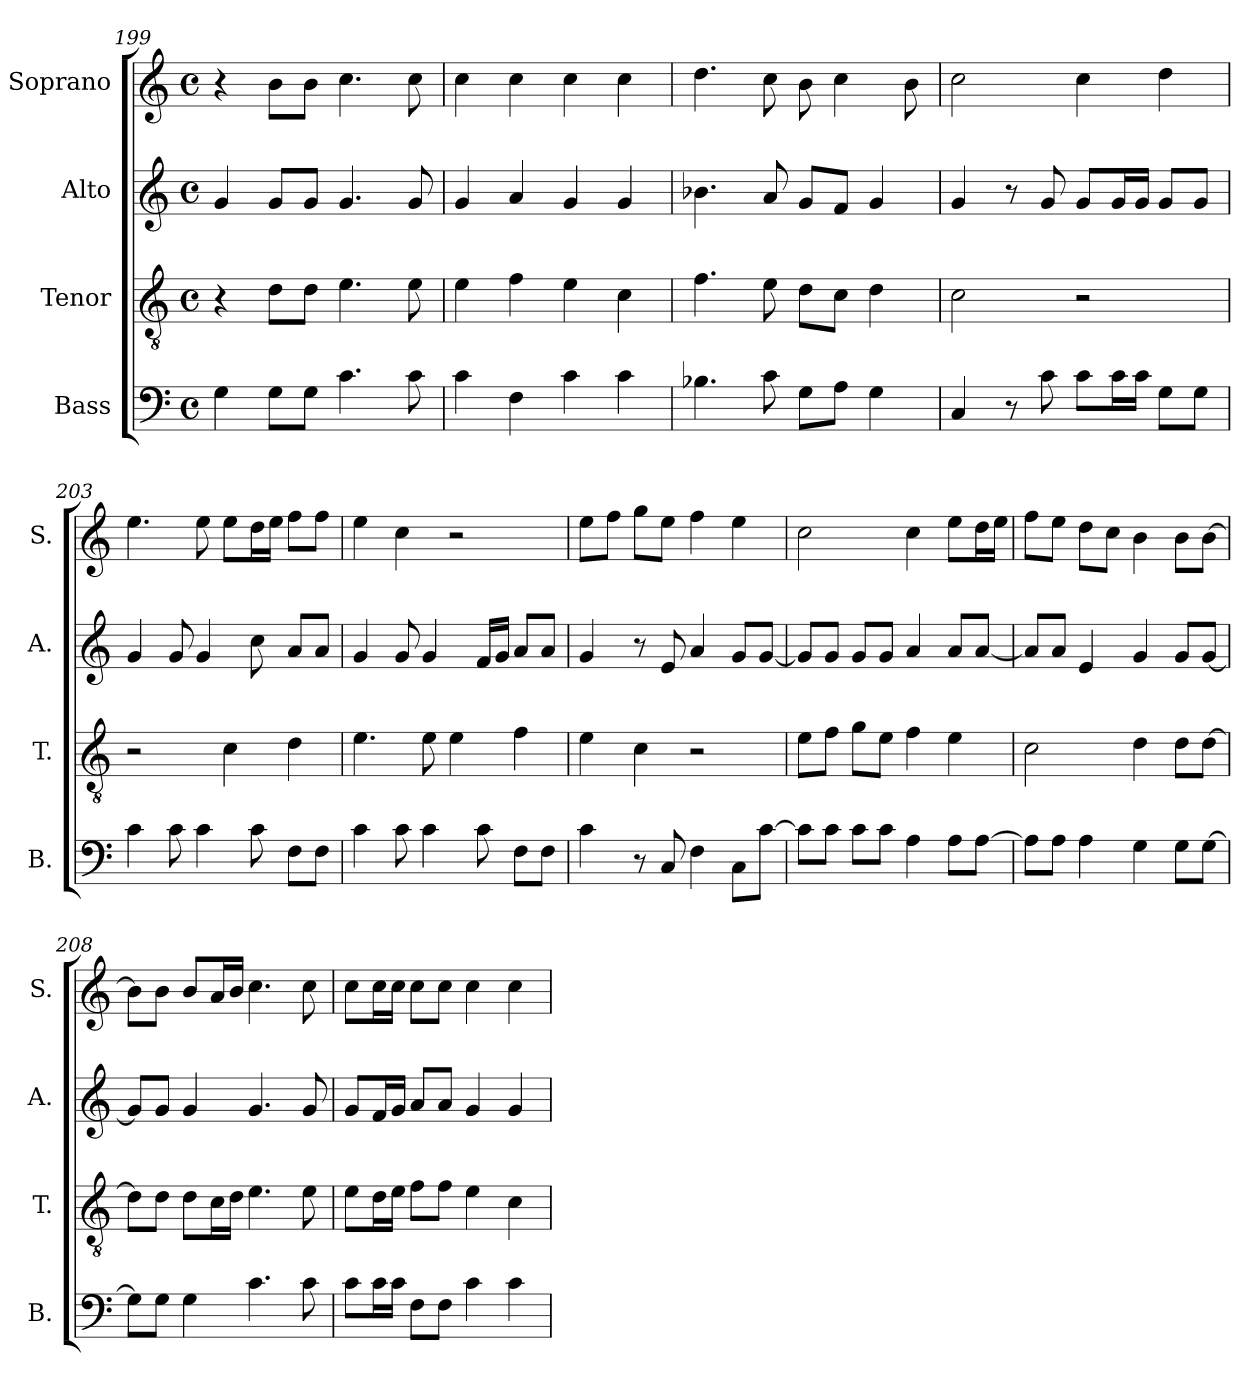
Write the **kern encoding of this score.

**kern	**kern	**kern	**kern
*part4	*part3	*part2	*part1
*staff4	*staff3	*staff2	*staff1
*I"Bass	*I"Tenor	*I"Alto	*I"Soprano
*I'B.	*I'T.	*I'A.	*I'S.
!!LO:PB:g=z
*clefF4	*clefGv2	*clefG2	*clefG2
*	*ITrd7c12	*	*
*k[]	*k[]	*k[]	*k[]
*C:	*C:	*C:	*C:
*M4/4	*M4/4	*M4/4	*M4/4
*met(c)	*met(c)	*met(c)	*met(c)
=199	=199	=199	=199
4G\	4r	4g/	4r
8G\L	8D\L	8g/L	8b\L
8G\J	8D\J	8g/J	8b\J
4.c\	4.E\	4.g/	4.cc\
8c\	8E\	8g/	8cc\
=200	=200	=200	=200
4c\	4E\	4g/	4cc\
4F\	4F\	4a/	4cc\
4c\	4E\	4g/	4cc\
4c\	4C\	4g/	4cc\
=201	=201	=201	=201
4.B-X\	4.F\	4.b-X\	4.dd\
8c\	8E\	8a/	8cc\
8G\L	8D\L	8g/L	8b\
8A\J	8C\J	8f/J	4cc\
4G\	4D\	4g/	.
.	.	.	8b\
=202	=202	=202	=202
4C/	2C\	4g/	2cc\
8r	.	8r	.
8c\	.	8g/	.
8c\L	2r	8g/L	4cc\
16c\L	.	16g/L	.
16c\JJ	.	16g/JJ	.
8G\L	.	8g/L	4dd\
8G\J	.	8g/J	.
!!LO:LB:g=z
=203	=203	=203	=203
4c\	2r	4g/	4.ee\
8c\	.	8g/	.
4c\	.	4g/	8ee\
.	4C\	.	8ee\L
8c\	.	8cc\	16dd\L
.	.	.	16ee\JJ
8F\L	4D\	8a/L	8ff\L
8F\J	.	8a/J	8ff\J
=204	=204	=204	=204
4c\	4.E\	4g/	4ee\
8c\	.	8g/	4cc\
4c\	8E\	4g/	.
.	4E\	.	2r
8c\	.	16f/LL	.
.	.	16g/JJ	.
8F\L	4F\	8a/L	.
8F\J	.	8a/J	.
=205	=205	=205	=205
4c\	4E\	4g/	8ee\L
.	.	.	8ff\J
8r	4C\	8r	8gg\L
8C/	.	8e/	8ee\J
4F\	2r	4a/	4ff\
8C\L	.	8g/L	4ee\
[>8c\J	.	[<8g/J	.
!!LO:LB:g=z
=206	=206	=206	=206
8c\L]	8E\L	8g/L]	2cc\
8c\J	8F\J	8g/J	.
8c\L	8G\L	8g/L	.
8c\J	8E\J	8g/J	.
4A\	4F\	4a/	4cc\
8A\L	4E\	8a/L	8ee\L
[>8A\J	.	[<8a/J	16dd\L
.	.	.	16ee\JJ
=207	=207	=207	=207
8A\L]	2C\	8a/L]	8ff\L
8A\J	.	8a/J	8ee\J
4A\	.	4e/	8dd\L
.	.	.	8cc\J
4G\	4D\	4g/	4b\
8G\L	8D\L	8g/L	8b\L
[>8G\J	[>8D\J	[<8g/J	[>8b\J
=208	=208	=208	=208
8G\L]	8D\L]	8g/L]	8b\L]
8G\J	8D\J	8g/J	8b\J
4G\	8D\L	4g/	8b/L
.	16C\L	.	16a/L
.	16D\JJ	.	16b/JJ
4.c\	4.E\	4.g/	4.cc\
8c\	8E\	8g/	8cc\
!!LO:LB:g=z
=209	=209	=209	=209
8c\L	8E\L	8g/L	8cc\L
16c\L	16D\L	16f/L	16cc\L
16c\JJ	16E\JJ	16g/JJ	16cc\JJ
8F\L	8F\L	8a/L	8cc\L
8F\J	8F\J	8a/J	8cc\J
4c\	4E\	4g/	4cc\
4c\	4C\	4g/	4cc\
=	=	=	=
*-	*-	*-	*-
